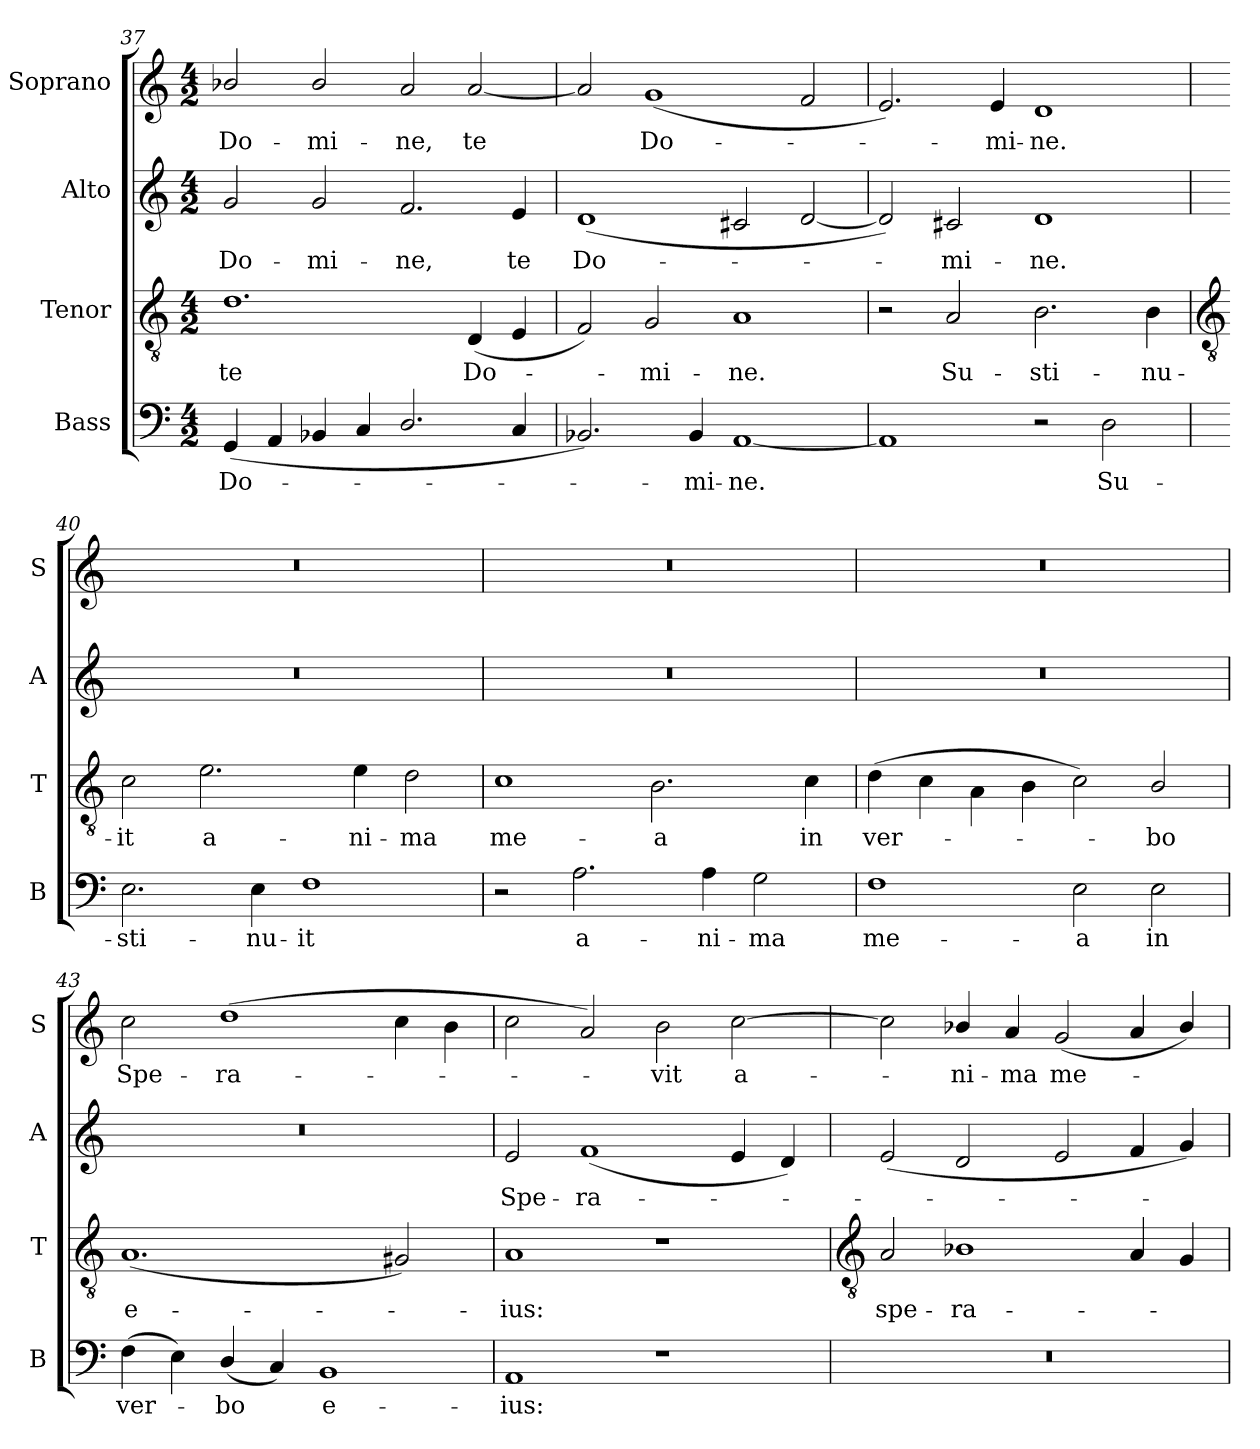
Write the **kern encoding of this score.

**kern	**text	**kern	**text	**kern	**text	**kern	**text
*part4	*part4	*part3	*part3	*part2	*part2	*part1	*part1
*staff4	*staff4	*staff3	*staff3	*staff2	*staff2	*staff1	*staff1
*I"Bass	*	*I"Tenor	*	*I"Alto	*	*I"Soprano	*
*I'B	*	*I'T	*	*I'A	*	*I'S	*
*clefF4	*	*clefGv2	*	*clefG2	*	*clefG2	*
*k[]	*	*k[]	*	*k[]	*	*k[]	*
*C:	*	*C:	*	*C:	*	*C:	*
*M4/2	*	*M4/2	*	*M4/2	*	*M4/2	*
=37	=37	=37	=37	=37	=37	=37	=37
!	!LO:LY:b	!	!LO:LY:b	!	!LO:LY:b	!	!LO:LY:b
(<4GG	Do-	1.d	te	2g	Do-	2b-X/	Do-
4AA	.	.	.	.	.	.	.
!	!	!	!	!	!LO:LY:b	!	!LO:LY:b
4BB-X	.	.	.	2g	-mi-	2b-/	-mi-
4C	.	.	.	.	.	.	.
!	!	!	!	!	!LO:LY:b	!	!LO:LY:b
2.D/	.	.	.	2.f	-ne,	2a	-ne,
!	!	!	!LO:LY:b	!	!	!	!LO:LY:b
.	.	(<4D	Do-	.	.	[2a	te
!	!	!	!	!	!LO:LY:b	!	!
4C	.	4E	.	4e	te	.	.
=38	=38	=38	=38	=38	=38	=38	=38
!	!	!	!	!	!LO:LY:b	!	!
2.BB-X)	.	2F)	.	(<1d	Do-	2a]	.
!	!	!	!LO:LY:b	!	!	!	!LO:LY:b
.	.	2G	mi-	.	.	(<1g	Do-
!	!LO:LY:b	!	!	!	!	!	!
4BB-	mi-	.	.	.	.	.	.
!	!LO:LY:b	!	!LO:LY:b	!	!	!	!
[1AA	-ne.	1A	-ne.	2c#X	.	.	.
.	.	.	.	[2d	.	2f	.
=39	=39	=39	=39	=39	=39	=39	=39
1AA]	.	2r	.	2d])	.	2.e)	.
!	!	!	!LO:LY:b	!	!LO:LY:b	!	!
.	.	2A	Su-	2c#X	mi-	.	.
!	!	!	!	!	!	!	!LO:LY:b
.	.	.	.	.	.	4e	mi-
!	!	!	!LO:LY:b	!	!LO:LY:b	!	!LO:LY:b
2r	.	2.B	-sti-	1d	-ne.	1d	-ne.
!	!LO:LY:b	!	!	!	!	!	!
2D	Su-	.	.	.	.	.	.
!	!	!	!LO:LY:b	!	!	!	!
.	.	4B	-nu-	.	.	.	.
!!LO:LB:g=z
=40	=40	=40	=40	=40	=40	=40	=40
*	*	*clefGv2	*	*	*	*	*
!	!LO:LY:b	!	!LO:LY:b	!	!	!	!
2.E	-sti-	2c	-it	0r	.	0r	.
!	!	!	!LO:LY:b	!	!	!	!
.	.	2.e	a-	.	.	.	.
!	!LO:LY:b	!	!	!	!	!	!
4E	-nu-	.	.	.	.	.	.
!	!LO:LY:b	!	!	!	!	!	!
1F	-it	.	.	.	.	.	.
!	!	!	!LO:LY:b	!	!	!	!
.	.	4e	-ni-	.	.	.	.
!	!	!	!LO:LY:b	!	!	!	!
.	.	2d	-ma	.	.	.	.
=41	=41	=41	=41	=41	=41	=41	=41
!	!	!	!LO:LY:b	!	!	!	!
2r	.	1c	me-	0r	.	0r	.
!	!LO:LY:b	!	!	!	!	!	!
2.A	a-	.	.	.	.	.	.
!	!	!	!LO:LY:b	!	!	!	!
.	.	2.B	-a	.	.	.	.
!	!LO:LY:b	!	!	!	!	!	!
4A	-ni-	.	.	.	.	.	.
!	!LO:LY:b	!	!	!	!	!	!
2G	-ma	.	.	.	.	.	.
!	!	!	!LO:LY:b	!	!	!	!
.	.	4c	in	.	.	.	.
=42	=42	=42	=42	=42	=42	=42	=42
!	!LO:LY:b	!	!LO:LY:b	!	!	!	!
1F	me-	(>4d	ver-	0r	.	0r	.
.	.	4c	.	.	.	.	.
.	.	4A\	.	.	.	.	.
.	.	4B	.	.	.	.	.
!	!LO:LY:b	!	!	!	!	!	!
2E	-a	2c)	.	.	.	.	.
!	!LO:LY:b	!	!LO:LY:b	!	!	!	!
2E	in	2B/	bo	.	.	.	.
=43	=43	=43	=43	=43	=43	=43	=43
!	!LO:LY:b	!	!LO:LY:b	!	!	!	!LO:LY:b
(>4F	ver-	(<1.A	e-	0r	.	2cc	Spe-
4E)	.	.	.	.	.	.	.
!	!LO:LY:b	!	!	!	!	!	!LO:LY:b
(<4D/	bo	.	.	.	.	(>1dd	-ra-
4C)	.	.	.	.	.	.	.
!	!LO:LY:b	!	!	!	!	!	!
1BB	e-	.	.	.	.	.	.
.	.	2G#X)	.	.	.	4cc	.
.	.	.	.	.	.	4b	.
=44	=44	=44	=44	=44	=44	=44	=44
!	!LO:LY:b	!	!LO:LY:b	!	!LO:LY:b	!	!
1AA	-ius:	1A	ius:	2e	Spe-	2cc	.
!	!	!	!	!	!LO:LY:b	!	!
.	.	.	.	(<1f	-ra-	2a)	.
!	!	!	!	!	!	!	!LO:LY:b
1r	.	1r	.	.	.	2b	vit
!	!	!	!	!	!	!	!LO:LY:b
.	.	.	.	4e	.	[2cc	a-
.	.	.	.	4d)	.	.	.
!!LO:LB:g=z
=45	=45	=45	=45	=45	=45	=45	=45
*	*	*clefGv2	*	*	*	*	*
!	!	!	!LO:LY:b	!	!	!	!
0r	.	2A	spe-	(<2e	.	2cc]	.
!	!	!	!LO:LY:b	!	!	!	!LO:LY:b
.	.	1B-X	-ra-	2d	.	4b-X/	ni-
!	!	!	!	!	!	!	!LO:LY:b
.	.	.	.	.	.	4a	-ma
!	!	!	!	!	!	!	!LO:LY:b
.	.	.	.	2e	.	(<2g	me-
.	.	4A	.	4f	.	4a	.
.	.	4G	.	4g)	.	4b-/)	.
=	=	=	=	=	=	=	=
*-	*-	*-	*-	*-	*-	*-	*-
